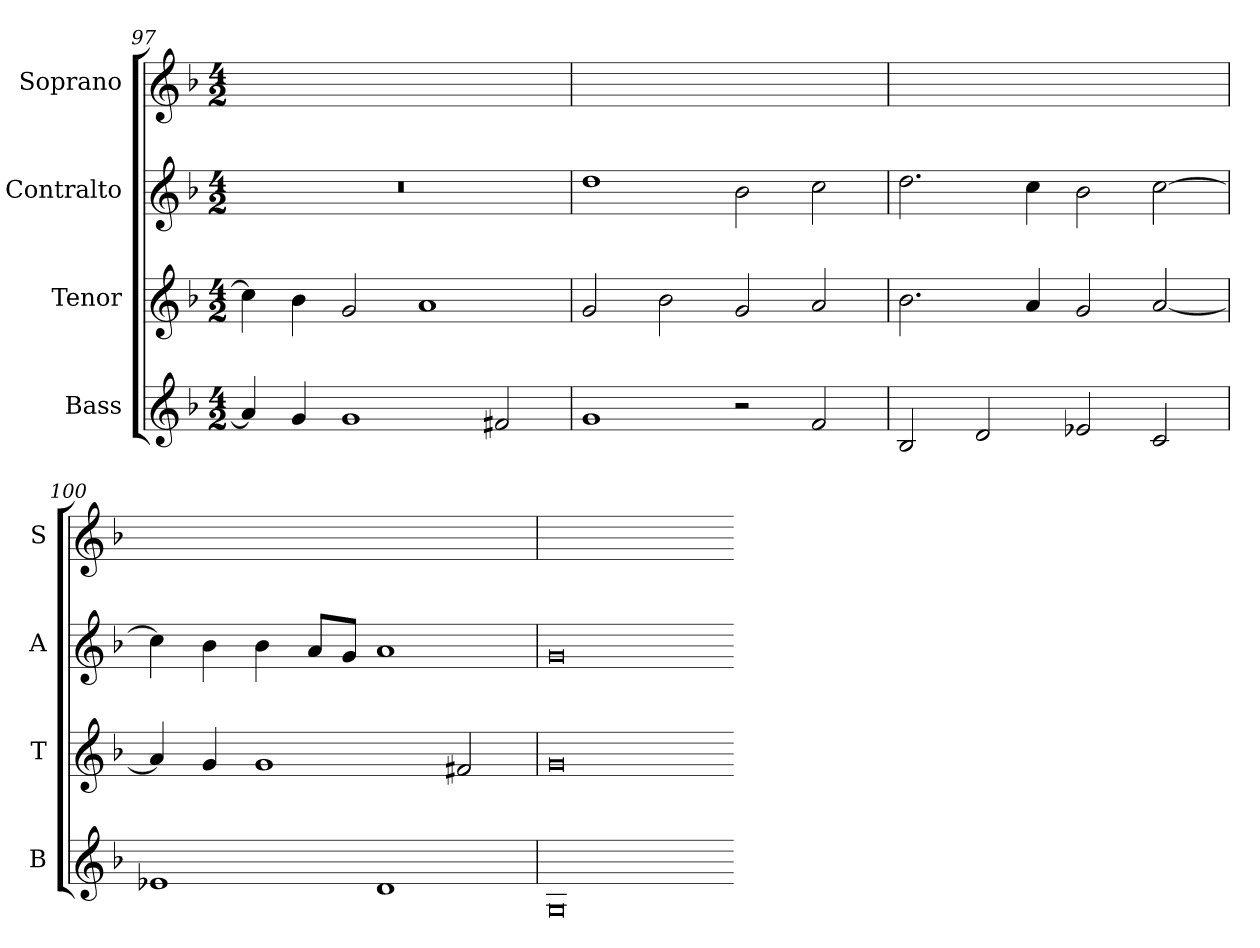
**kern	**kern	**kern	**kern
*part4	*part3	*part2	*part1
*staff4	*staff3	*staff2	*staff1
*I"Bass	*I"Tenor	*I"Contralto	*I"Soprano
*I'B	*I'T	*I'A	*I'S
*clefG2	*clefG2	*clefG2	*clefG2
*k[b-]	*k[b-]	*k[b-]	*k[b-]
*G:dor	*G:dor	*G:dor	*G:dor
*M4/2	*M4/2	*M4/2	*M4/2
=97	=97	=97	=97
4a]	4cc]	0r	0ryy
4g	4b-	.	.
1g	2g	.	.
.	1a	.	.
2f#X	.	.	.
=98	=98	=98	=98
1g	2g	1dd	0ryy
.	2b-	.	.
2r	2g	2b-	.
2f	2a	2cc	.
=99	=99	=99	=99
2B-	2.b-	2.dd	0ryy
2d	.	.	.
.	4a	4cc	.
2e-X	2g	2b-	.
2c	[2a	[2cc	.
=100	=100	=100	=100
1e-X	4a]	4cc]	0ryy
.	4g	4b-	.
.	1g	4b-	.
.	.	8a/L	.
.	.	8g/J	.
1d	.	1a	.
.	2f#X	.	.
=101	=101	=101	=101
0G	0g	0g	0ryy
=-	=-	=-	=-
*-	*-	*-	*-
